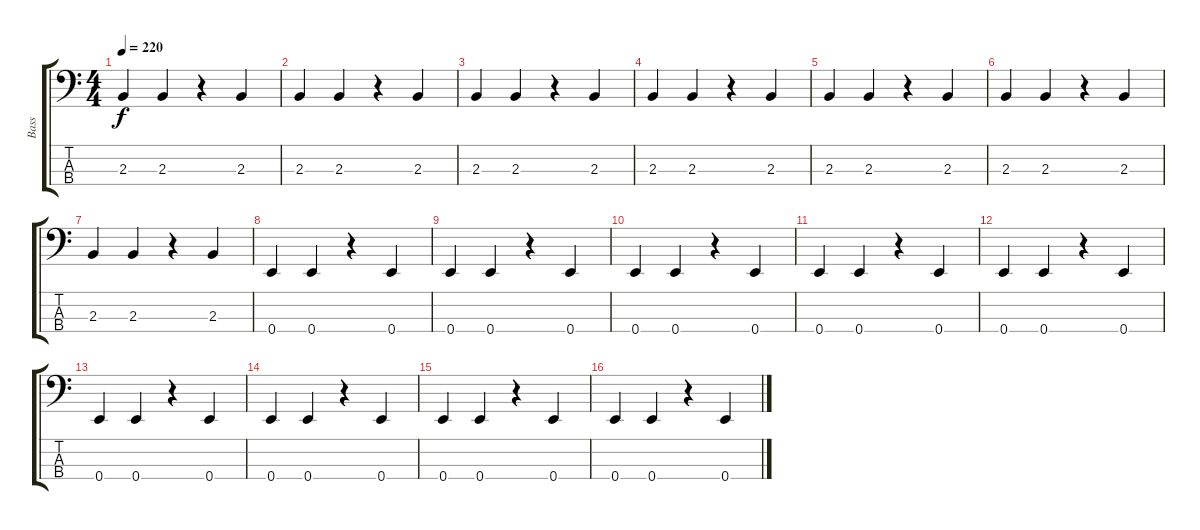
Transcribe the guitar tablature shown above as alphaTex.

\track ("Bass" "Bass") {instrument electricbasspick}
\staff {score tabs}
\tuning (G2 D2 A1 E1) {hide}
\ts (4 4)
\tempo 220
\clef f4
\ks c
2.3.4{dy f} 2.3.4 r.4 2.3.4 |
2.3.4 2.3.4 r.4 2.3.4 |
2.3.4 2.3.4 r.4 2.3.4 |
2.3.4 2.3.4 r.4 2.3.4 |
2.3.4 2.3.4 r.4 2.3.4 |
2.3.4 2.3.4 r.4 2.3.4 |
2.3.4 2.3.4 r.4 2.3.4 |
0.4.4 0.4.4 r.4 0.4.4 |
0.4.4 0.4.4 r.4 0.4.4 |
0.4.4 0.4.4 r.4 0.4.4 |
0.4.4 0.4.4 r.4 0.4.4 |
0.4.4 0.4.4 r.4 0.4.4 |
0.4.4 0.4.4 r.4 0.4.4 |
0.4.4 0.4.4 r.4 0.4.4 |
0.4.4 0.4.4 r.4 0.4.4 |
0.4.4 0.4.4 r.4 0.4.4
